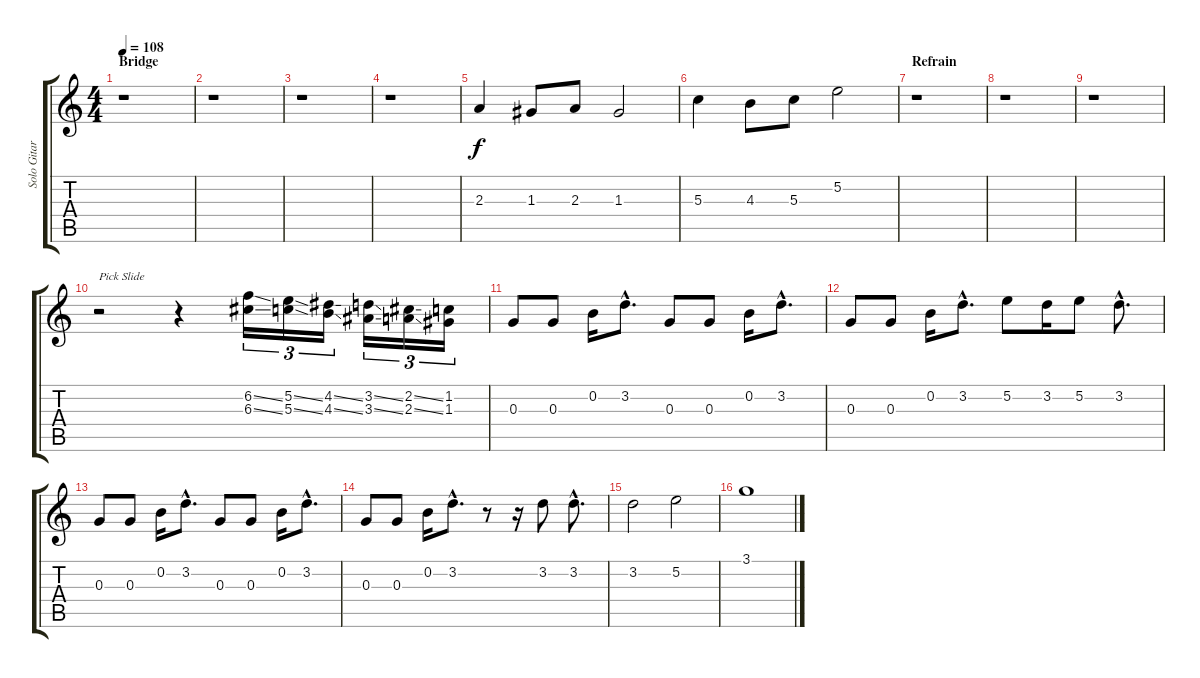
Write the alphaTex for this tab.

\track ("Solo Gitarre / Lead" "Solo Gitar") {instrument distortionguitar}
\staff {score tabs}
\tuning (E4 B3 G3 D3 A2 E2) {hide}
\ts (4 4)
\section ("" "Bridge")
\tempo 108
\clef g2
\ks c
r.1{dy f} |
r.1 |
r.1 |
r.1 |
2.3.4 1.3.8 2.3.8 1.3.2 |
5.3.4 4.3.8 5.3.8 5.2.2 |
\section ("" "Refrain")
r.1 |
r.1 |
r.1 |
r.2{txt "Pick Slide"} r.4 (6.2{ss} 6.3{ss}).16{tu (3 2)} (5.2{ss} 5.3{ss}).16{tu (3 2)} (4.2{ss} 4.3{ss}).16{tu (3 2)} (3.2{ss} 3.3{ss}).16{tu (3 2)} (2.2{ss} 2.3{ss}).16{tu (3 2)} (1.2 1.3).16{tu (3 2)} |
0.3.8 0.3.8 0.2.16 3.2{hac}.8{d} 0.3.8 0.3.8 0.2.16 3.2{hac}.8{d} |
0.3.8 0.3.8 0.2.16 3.2{hac}.8{d} 5.2.8 3.2.16 5.2.8 3.2{hac}.8{d} |
0.3.8 0.3.8 0.2.16 3.2{hac}.8{d} 0.3.8 0.3.8 0.2.16 3.2{hac}.8{d} |
0.3.8 0.3.8 0.2.16 3.2{hac}.8{d} r.8 r.16 3.2.8 3.2{hac}.8{d} |
3.2.2 5.2.2 |
3.1.1
